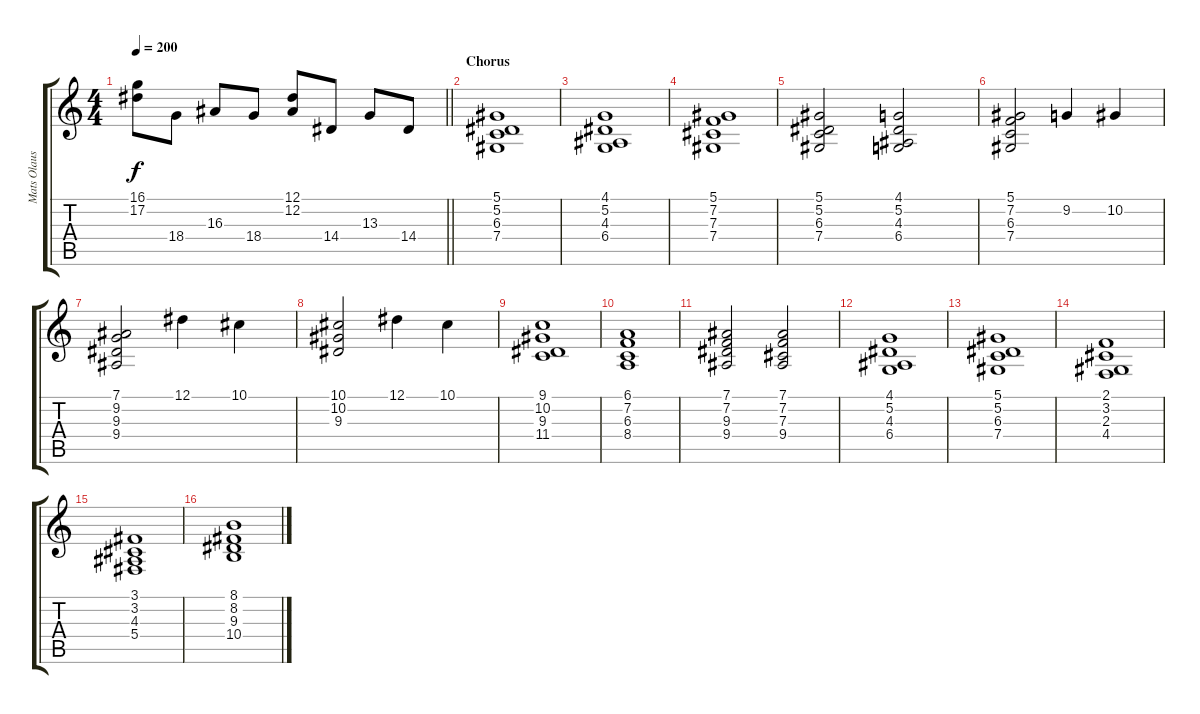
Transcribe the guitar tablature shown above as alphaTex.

\track ("Mats Olausson" "Mats Olaus") {instrument stringensemble1}
\staff {score tabs}
\tuning (Eb4 Bb3 Gb3 Db3 Ab2 Eb2) {hide}
\ts (4 4)
\tempo 200
\clef g2
\barLineRight lightlight
\ks c
(16.1 17.2).8{dy f} 18.4.8 16.3.8 18.4.8 (12.1 12.2).8 14.4.8 13.3.8 14.4.8 |
\section ("" "Chorus")
(5.1 5.2 6.3 7.4).1 |
(4.1 5.2 4.3 6.4).1 |
(5.1 7.2 7.3 7.4).1 |
(5.1 5.2 6.3 7.4).2 (4.1 5.2 4.3 6.4).2 |
(5.1 7.2 6.3 7.4).2 9.2.4 10.2.4 |
(7.1 9.2 9.3 9.4).2 12.1.4 10.1.4 |
(10.1 10.2 9.3).2 12.1.4 10.1.4 |
(9.1 10.2 9.3 11.4).1 |
(6.1 7.2 6.3 8.4).1 |
(7.1 7.2 9.3 9.4).2 (7.1 7.2 7.3 9.4).2 |
(4.1 5.2 4.3 6.4).1 |
(5.1 5.2 6.3 7.4).1 |
(2.1 3.2 2.3 4.4).1 |
(3.1 3.2 4.3 5.4).1 |
(8.1 8.2 9.3 10.4).1
